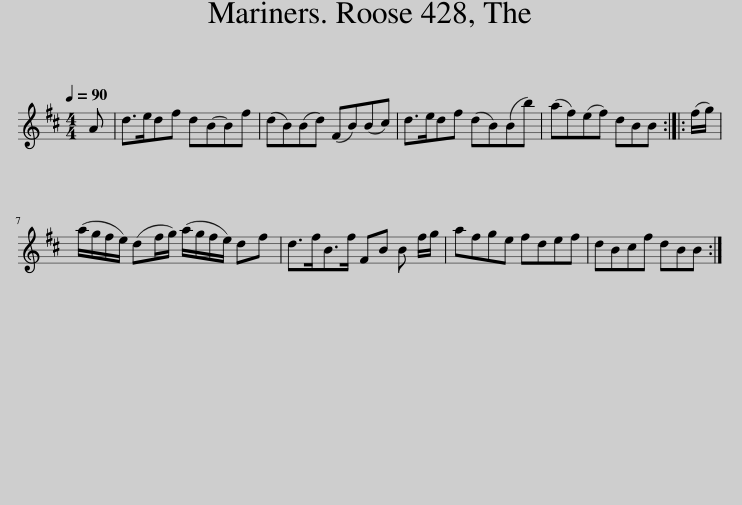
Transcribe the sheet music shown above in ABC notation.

X:1
L:1/8
Q:1/4=90
M:4/4
I:linebreak $
K:Bmin
V:1 treble
V:1
 A | d>edf dB-Bf | (dB)(Bd) (FB)(Bc) | d>edf (dB)(Bb) | (af)(ef) dBB :: %5
 (f/g/) |$ (a/g/f/e/) (df/g/) (a/g/f/e/) df | d>fB>f FB B f/g/ | afge fdef | dBcf dBB :| %10
